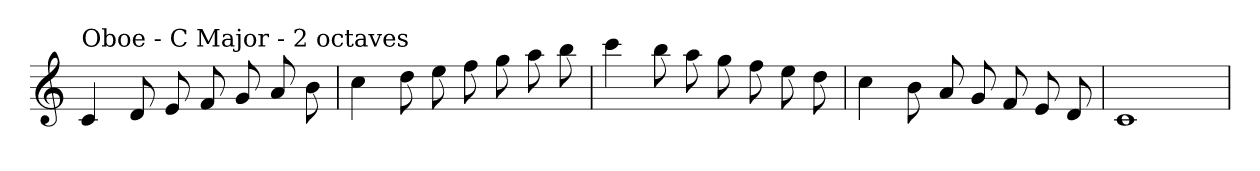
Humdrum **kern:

**kern
*part1
*staff1
*clefG2
*k[]
*C:
=
!LO:TX:a:t=Oboe - C Major - 2 octaves
4c
8d
8e
8f
8g
8a
8b
=
4cc
8dd
8ee
8ff
8gg
8aa
8bb
=
4ccc
8bb
8aa
8gg
8ff
8ee
8dd
=
4cc
8b
8a
8g
8f
8e
8d
=
1c
=
*-
